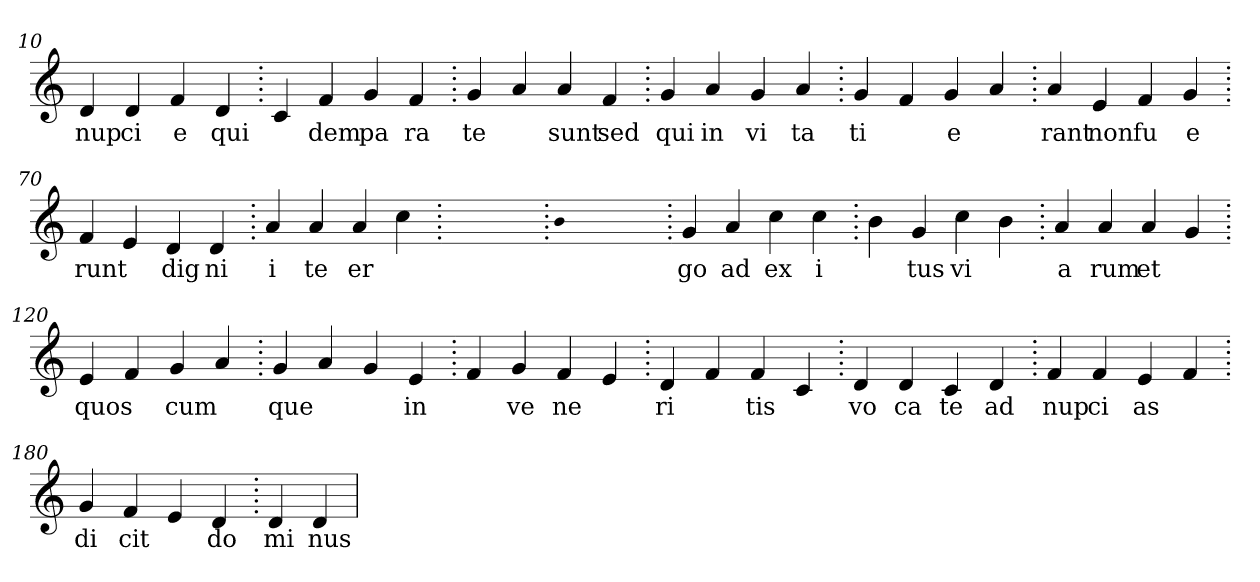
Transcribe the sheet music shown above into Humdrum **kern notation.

**kern	**text
*part1	*part1
*staff1	*staff1
*clefG2	*
=10.	=10.
4d	nup
4d	ci
4f	e
4d	qui
=20.	=20.
4c	.
4f	dem
4g	pa
4f	ra
=30.	=30.
4g	te
4a	.
4a	sunt
4f	sed
=40.	=40.
4g	qui
4a	in
4g	vi
4a	ta
=50.	=50.
4g	ti
4f	.
4g	e
4a	.
=60.	=60.
4a	rant
4e	non
4f	fu
4g	e
=70.	=70.
4f	runt
4e	.
4d	dig
4d	ni
=80.	=80.
4a	i
4a	te
4a	er
4cc	.
=90.	=90.
1ryy	.
=90.	=90.
qqb	.
1ryy	.
=90.	=90.
4g	go
4a	ad
4cc	ex
4cc	i
=100.	=100.
4b	.
4g	tus
4cc	vi
4b	.
=110.	=110.
4a	a
4a	rum
4a	et
4g	.
=120.	=120.
4e	quos
4f	.
4g	cum
4a	.
=130.	=130.
4g	que
4a	.
4g	.
4e	in
=140.	=140.
4f	.
4g	ve
4f	ne
4e	.
=150.	=150.
4d	ri
4f	.
4f	tis
4c	.
=160.	=160.
4d	vo
4d	ca
4c	te
4d	ad
=170.	=170.
4f	nup
4f	ci
4e	as
4f	.
=180.	=180.
4g	di
4f	cit
4e	.
4d	do
=190.	=190.
4d	mi
4d	nus
=	=
*-	*-
